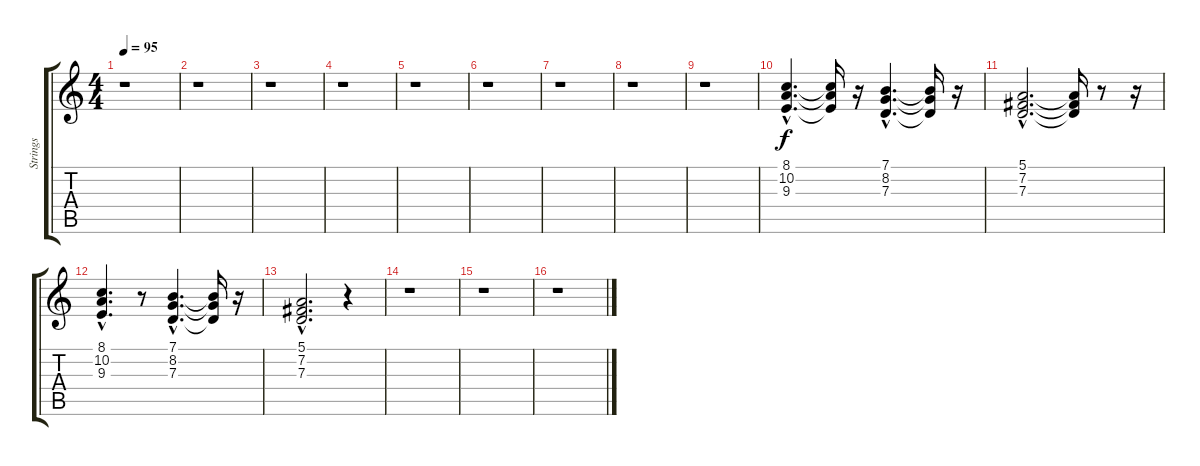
\track ("Strings" "Strings") {instrument lead6voice}
\staff {score tabs}
\tuning (E4 B3 G3 D3 A2 E2) {hide}
\ts (4 4)
\tempo 95
\clef g2
\ks c
r.1{dy f} |
r.1 |
r.1 |
r.1 |
r.1 |
r.1 |
r.1 |
r.1 |
r.1 |
(8.1{hac} 10.2{hac} 9.3{hac}).4{d} (8.1{t} 10.2{t} 9.3{t}).16 r.16 (7.1{hac} 8.2{hac} 7.3{hac}).4{d} (7.1{t} 8.2{t} 7.3{t}).16 r.16 |
(5.1{hac} 7.2{hac} 7.3{hac}).2{d} (5.1{t} 7.2{t} 7.3{t}).16 r.8 r.16 |
(8.1{hac} 10.2{hac} 9.3{hac}).4{d} r.8 (7.1{hac} 8.2{hac} 7.3{hac}).4{d} (7.1{t} 8.2{t} 7.3{t}).16 r.16 |
(5.1{hac} 7.2{hac} 7.3{hac}).2{d} r.4 |
r.1 |
r.1 |
r.1
